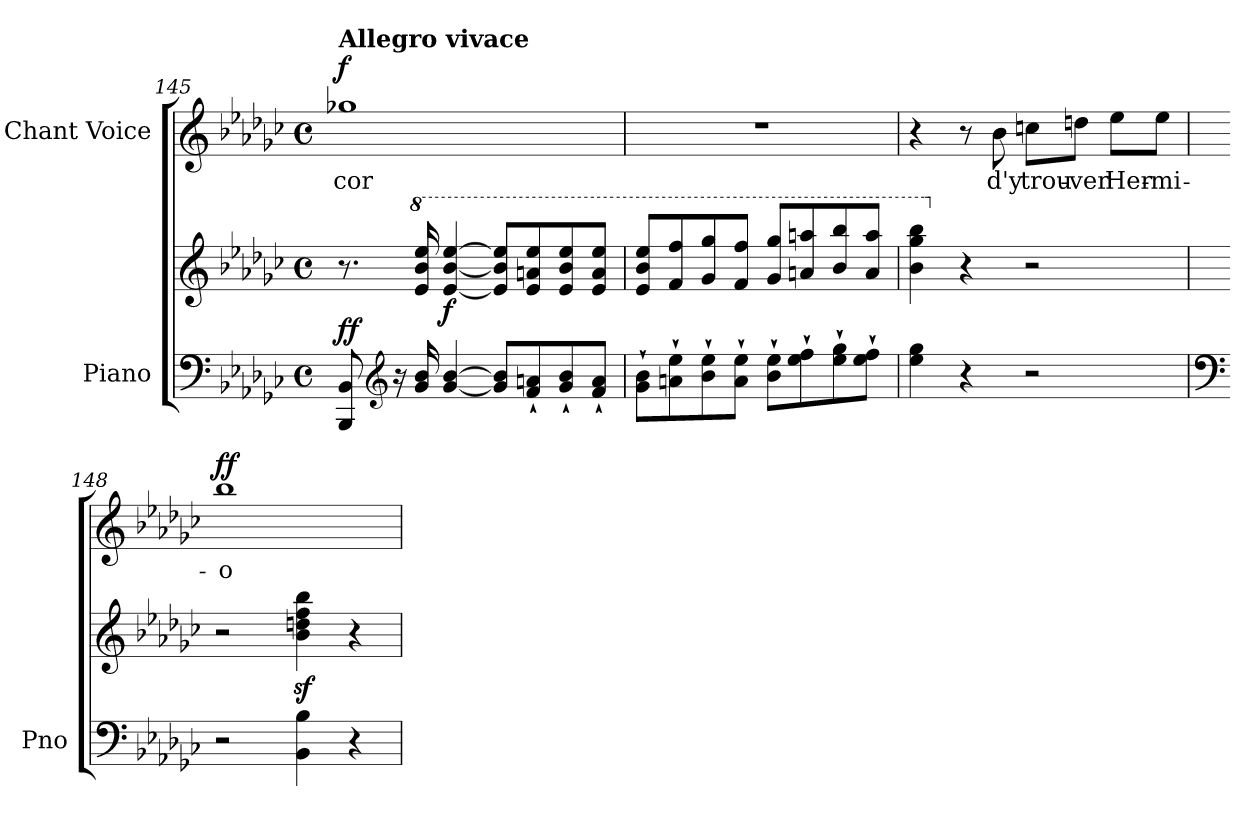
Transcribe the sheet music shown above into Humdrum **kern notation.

**kern	**kern	**dynam	**kern	**text	**dynam
*part2	*part2	*part2	*part1	*part1	*part1
*staff3	*staff2	*staff2/3	*staff1	*staff1	*staff1
*I"Piano	*	*	*I"Chant Voice	*	*
*I'Pno	*	*	*	*	*
*clefF4	*clefG2	*	*clefG2	*	*
*k[b-e-a-d-g-c-]	*k[b-e-a-d-g-c-]	*	*k[b-e-a-d-g-c-]	*	*
*M4/4	*M4/4	*	*M4/4	*	*
*met(c)	*met(c)	*	*met(c)	*	*
=145	=145	=145	=145	=145	=145
!	!	!	!LO:TX:a:B:t=Allegro vivace	!	!
!	!	!LO:DY:a=2	!	!	!LO:DY:a
8BBB-/ 8BB-/	8.r	ff	1gg-X	-cor	f
*clefG2	*	*	*	*	*
16r	.	.	.	.	.
*	*8va	*	*	*	*
16g-/ 16b-/	16ee-/ 16bb-/ 16eee-/	.	.	.	.
!	!	!LO:DY:b	!	!	!
[4g-/ [4b-/	[4ee-/ [4bb-/ [4eee-/	f	.	.	.
8g-/] 8b-/]L	8ee-/] 8bb-/] 8eee-/]L	.	.	.	.
8f/`> 8an/`>	8ee-/ 8aan/ 8eee-/	.	.	.	.
8g-/`> 8b-/`>	8ee-/ 8bb-/ 8eee-/	.	.	.	.
8f/`> 8a/`>J	8ee-/ 8aa/ 8eee-/J	.	.	.	.
=146	=146	=146	=146	=146	=146
8g-\` 8b-\`L	8ee-/ 8bb-/ 8eee-/L	.	1r	.	.
8an\` 8ee-\`	8ff/ 8fff/	.	.	.	.
8b-\` 8ee-\`	8gg-/ 8ggg-/	.	.	.	.
8a\` 8ee-\`J	8ff/ 8fff/J	.	.	.	.
8b-\` 8ee-\`L	8gg-/ 8ggg-/L	.	.	.	.
8ee-\` 8ff\`	8aan/ 8aaan/	.	.	.	.
8ee-\` 8gg-\`	8bb-/ 8bbb-/	.	.	.	.
8ee-\` 8ff\`J	8aa/ 8aaa/J	.	.	.	.
=147	=147	=147	=147	=147	=147
4ee-\ 4gg-\	4bb-\ 4ggg-\ 4bbb-\	.	4r	.	.
*	*X8va	*	*	*	*
4r	4r	.	8r	.	.
.	.	.	8b-\	d'y	.
2r	2r	.	8ccn\L	trou-	.
.	.	.	8ddn\J	-ver	.
.	.	.	8ee-\L	Her-	.
.	.	.	8ee-\J	-mi-	.
=148	=148	=148	=148	=148	=148
*clefF4	*	*	*	*	*
!	!	!	!	!	!LO:DY:a
2r	2r	.	1bb-	-o-	ff
4BB-\ 4B-\	4b-\z< 4ddn\z< 4ff\z< 4bb-\z<	.	.	.	.
4r	4r	.	.	.	.
=	=	=	=	=	=
*-	*-	*-	*-	*-	*-
